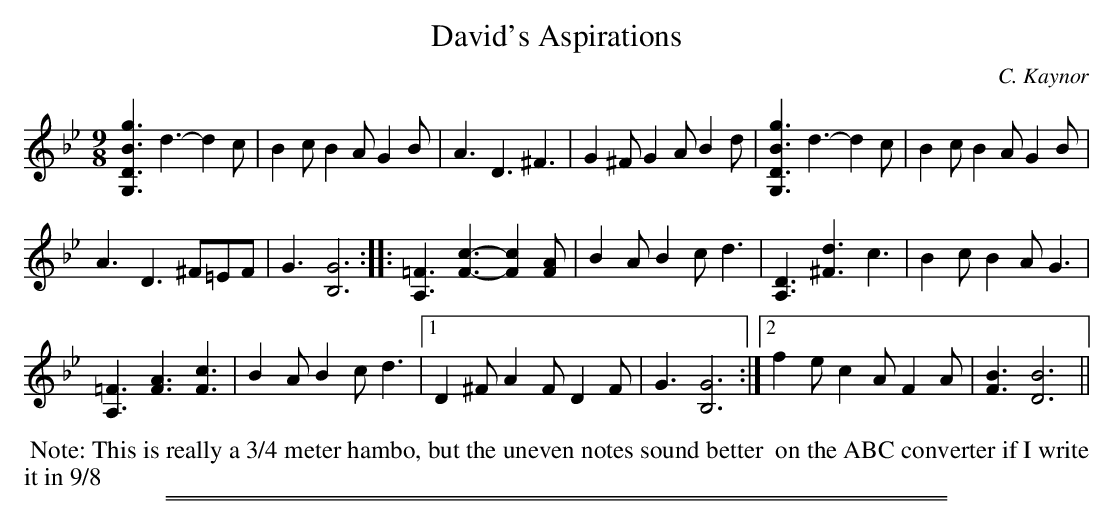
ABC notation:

X:1
T: David's Aspirations
C:C. Kaynor
M:9/8
L:1/8
K:Gm
[gBDG,]3d3- d2c | B2c B2A G2B | A3 D3- ^F3 | G2^F G2A B2d | [gBDG,]3 d3- d2c | B2c B2A G2B |
A3 D3 ^F=EF | G3 [GB,]6 :: [=FA,]3 [cF]3- [cF]2[AF] | B2A B2c d3 | [DA,]3 [d^F]3 c3 | B2c B2A G3 |
[=FA,]3 [AF]3 [cF]3 | B2A B2c d3 |1 D2^F A2F D2F | G3[GB,]6 :|2 f2e c2A F2A | [BF]3 [BD]6 ||
